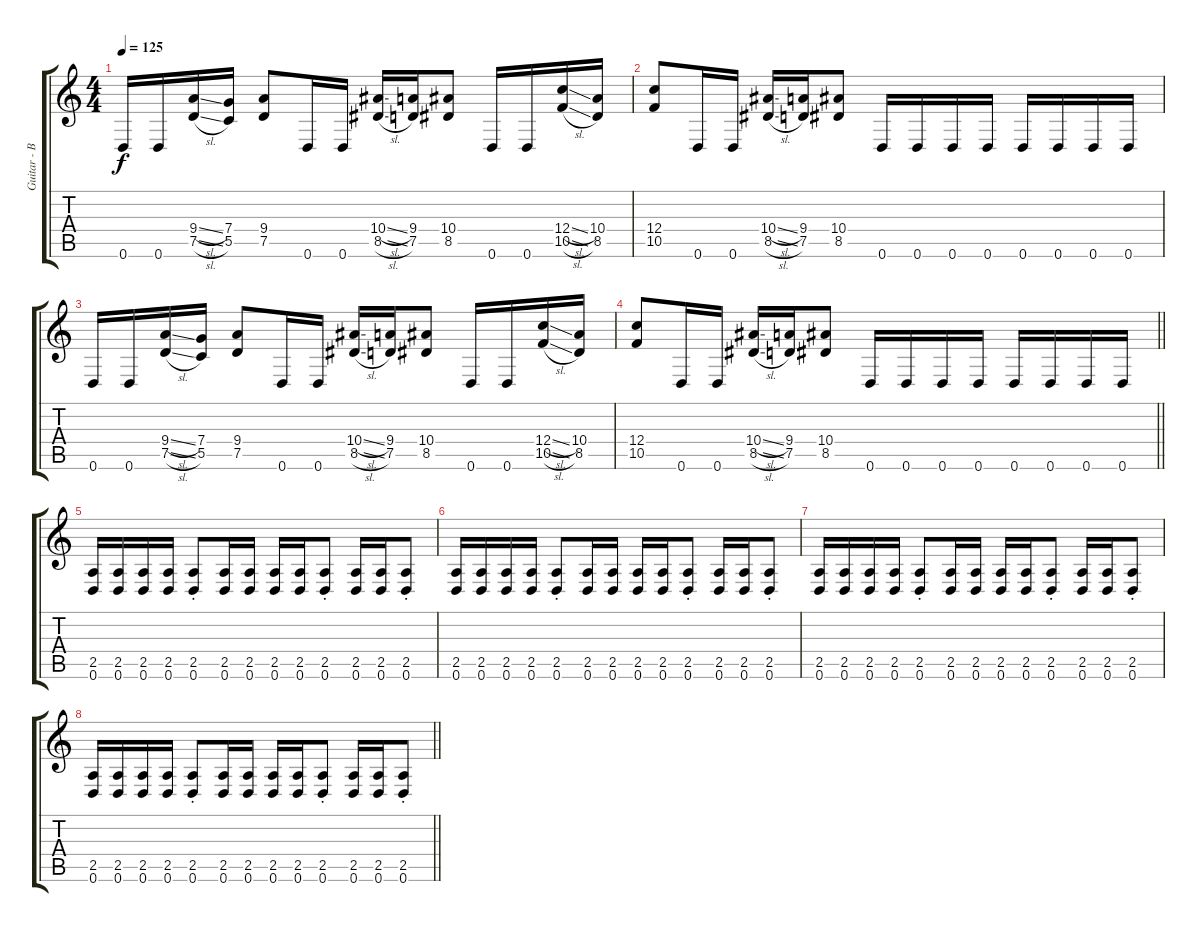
\track ("Guitar - Bernd \"Bernemann\" Kost" "Guitar - B") {instrument overdrivenguitar}
\staff {score tabs}
\tuning (D4 A3 F3 C3 G2 D2) {hide}
\ts (4 4)
\tempo 125
\clef g2
\ks c
0.6.16{dy f} 0.6.16 (9.4{sl} 7.5{sl}).16 (7.4 5.5).16 (9.4 7.5).8 0.6.16 0.6.16 (10.4{sl} 8.5{sl}).16 (9.4 7.5).16 (10.4 8.5).8 0.6.16 0.6.16 (12.4{sl} 10.5{sl}).16 (10.4 8.5).16 |
(12.4 10.5).8 0.6.16 0.6.16 (10.4{sl} 8.5{sl}).16 (9.4 7.5).16 (10.4 8.5).8 0.6.16 0.6.16 0.6.16 0.6.16 0.6.16 0.6.16 0.6.16 0.6.16 |
0.6.16 0.6.16 (9.4{sl} 7.5{sl}).16 (7.4 5.5).16 (9.4 7.5).8 0.6.16 0.6.16 (10.4{sl} 8.5{sl}).16 (9.4 7.5).16 (10.4 8.5).8 0.6.16 0.6.16 (12.4{sl} 10.5{sl}).16 (10.4 8.5).16 |
\barLineRight lightlight
(12.4 10.5).8 0.6.16 0.6.16 (10.4{sl} 8.5{sl}).16 (9.4 7.5).16 (10.4 8.5).8 0.6.16 0.6.16 0.6.16 0.6.16 0.6.16 0.6.16 0.6.16 0.6.16 |
(2.5 0.6).16 (2.5 0.6).16 (2.5 0.6).16 (2.5 0.6).16 (2.5{st} 0.6{st}).8 (2.5 0.6).16 (2.5 0.6).16 (2.5 0.6).16 (2.5 0.6).16 (2.5{st} 0.6{st}).8 (2.5 0.6).16 (2.5 0.6).16 (2.5{st} 0.6{st}).8 |
(2.5 0.6).16 (2.5 0.6).16 (2.5 0.6).16 (2.5 0.6).16 (2.5{st} 0.6{st}).8 (2.5 0.6).16 (2.5 0.6).16 (2.5 0.6).16 (2.5 0.6).16 (2.5{st} 0.6{st}).8 (2.5 0.6).16 (2.5 0.6).16 (2.5{st} 0.6{st}).8 |
(2.5 0.6).16 (2.5 0.6).16 (2.5 0.6).16 (2.5 0.6).16 (2.5{st} 0.6{st}).8 (2.5 0.6).16 (2.5 0.6).16 (2.5 0.6).16 (2.5 0.6).16 (2.5{st} 0.6{st}).8 (2.5 0.6).16 (2.5 0.6).16 (2.5{st} 0.6{st}).8 |
\barLineRight lightlight
(2.5 0.6).16 (2.5 0.6).16 (2.5 0.6).16 (2.5 0.6).16 (2.5{st} 0.6{st}).8 (2.5 0.6).16 (2.5 0.6).16 (2.5 0.6).16 (2.5 0.6).16 (2.5{st} 0.6{st}).8 (2.5 0.6).16 (2.5 0.6).16 (2.5{st} 0.6{st}).8
